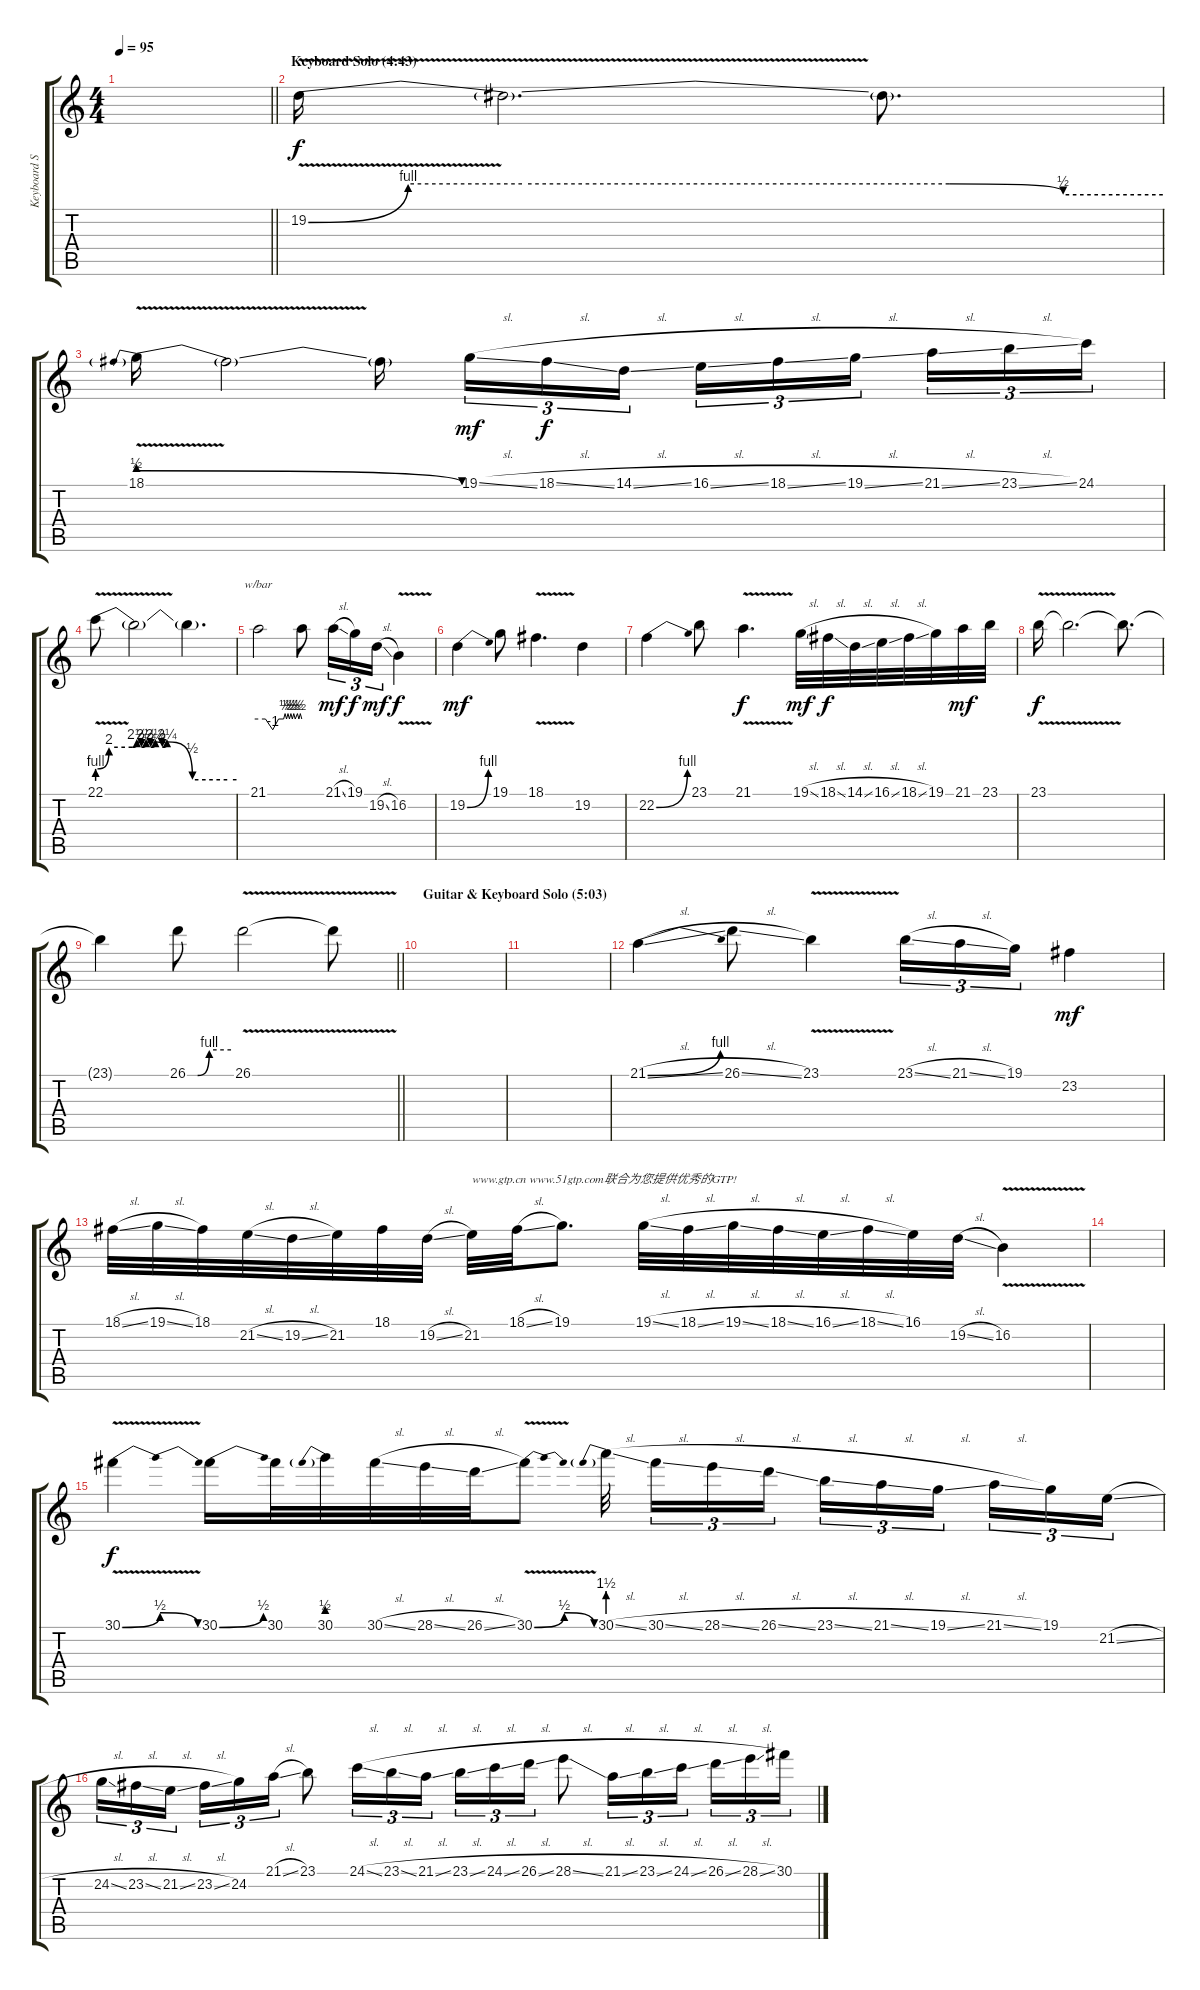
\track ("Keyboard Solo" "Keyboard S") {instrument lead2sawtooth}
\staff {score tabs}
\tuning (C4 G3 Eb3 Bb2 F2 C2) {hide}
\ts (4 4)
\tempo 95
\clef g2
\barLineRight lightlight
\ks c
|
\section ("" "Keyboard Solo (4:43)")
19.2{be (custom 0 0 7 4 15 4 45 4 53 2 60 2) v}.16{volume 11} 19.2{t}.2{d volume 13} 19.2{t}.8{d} |
18.1{be (prebendrelease 0 2 60 0) v}.16{volume 8} 18.1{t}.2{volume 13} 18.1{t}.16{beam splitsecondary} 19.1{sl}.16{tu (3 2) dy mf} 18.1{sl}.16{tu (3 2) dy f} 14.1{sl}.16{tu (3 2)} 16.1{sl}.16{tu (3 2)} 18.1{sl}.16{tu (3 2)} 19.1{sl}.16{tu (3 2) beam splitsecondary} 21.1{sl}.16{tu (3 2)} 23.1{sl}.16{tu (3 2)} 24.1.16{tu (3 2)} |
22.1{be (custom 0 4 5 8 15 8 17 9 19 8 21 9 23 8 25 9 28 8 30 9 41 2 56 2 60 2) v}.8{volume 9} 22.1{t}.2{volume 13} 22.1{t}.4{d} |
21.1.2{tbe (custom default 0 0 10 0 20 -4 28 0 35 0 37 2 39 0 41 2 43 0 45 2 47 0 49 2 51 0 54 2 56 0 58 2 60 0)} 21.1{t}.8 21.1{sl}.16{tu (3 2) dy mf} 19.1.16{tu (3 2) dy f} 19.2{sl}.16{tu (3 2) dy mf} 16.2{v}.4{dy f} |
19.2{be (bend 0 0 60 4)}.4{dy mf} 19.1.8 18.1{v}.4{d} 19.2.4 |
22.2{be (bend 0 0 60 4)}.4 23.1.8 21.1{v}.4{d dy f} 19.1{sl}.32{dy mf} 18.1{sl}.32{dy f} 14.1{sl}.32 16.1{sl}.32 18.1{sl}.32 19.1.32 21.1.32{dy mf} 23.1.32 |
23.1{v}.16{dy f volume 9} 23.1{t}.2{d volume 13} 23.1{t}.8{d} |
\barLineRight lightlight
23.1{t}.4 26.1{be (custom 0 0 14 0 30 4 60 4)}.8 26.1{v}.2 26.1{t}.8 |
\section ("" "Guitar & Keyboard Solo (5:03)")
|
|
21.1{be (bend 0 0 60 4) sl}.4 26.1{sl}.8 23.1{v}.4 23.1{sl}.16{tu (3 2)} 21.1{sl}.16{tu (3 2)} 19.1.16{tu (3 2)} 23.2.4{dy mf} |
18.1{sl}.32 19.1{sl}.32 18.1.32 21.2{sl}.32 19.2{sl}.32 21.2.32 18.1.32 19.2{sl}.32 21.2.32{txt "www.gtp.cn www.51gtp.com联合为您提供优秀的GTP!"} 18.1{sl}.32 19.1.8{d} 19.1{sl}.32 18.1{sl}.32 19.1{sl}.32 18.1{sl}.32 16.1{sl}.32 18.1{sl}.32 16.1.32 19.2{sl}.32 16.2{v}.4 |
|
30.1{be (bendrelease 0 0 30 2 45 2 60 0) v}.4{dy f} 30.1{be (bend 0 0 60 2)}.16 30.1.32 30.1{be (prebend 0 2 60 2)}.32 30.1{sl}.32 28.1{sl}.32 26.1{sl}.32 30.1{be (bendrelease 0 0 30 2 45 2 60 0) v}.8 30.1{be (prebend 0 6 60 6) sl}.32{beam splitsecondary} 30.1{sl}.16{tu (3 2)} 28.1{sl}.16{tu (3 2)} 26.1{sl}.16{tu (3 2)} 23.1{sl}.16{tu (3 2)} 21.1{sl}.16{tu (3 2)} 19.1{sl}.16{tu (3 2) beam splitsecondary} 21.1{sl}.16{tu (3 2)} 19.1.16{tu (3 2)} 21.2{sl}.16{tu (3 2)} |
24.2{sl}.16{tu (3 2)} 23.2{sl}.16{tu (3 2)} 21.2{sl}.16{tu (3 2) beam splitsecondary} 23.2{sl}.16{tu (3 2)} 24.2.16{tu (3 2)} 21.1{sl}.16{tu (3 2)} 23.1.8 24.1{sl}.16{tu (3 2)} 23.1{sl}.16{tu (3 2)} 21.1{sl}.16{tu (3 2)} 23.1{sl}.16{tu (3 2)} 24.1{sl}.16{tu (3 2)} 26.1{sl}.16{tu (3 2)} 28.1{sl}.8 21.1{sl}.16{tu (3 2)} 23.1{sl}.16{tu (3 2)} 24.1{sl}.16{tu (3 2) beam splitsecondary} 26.1{sl}.16{tu (3 2)} 28.1{sl}.16{tu (3 2)} 30.1.16{tu (3 2)}
